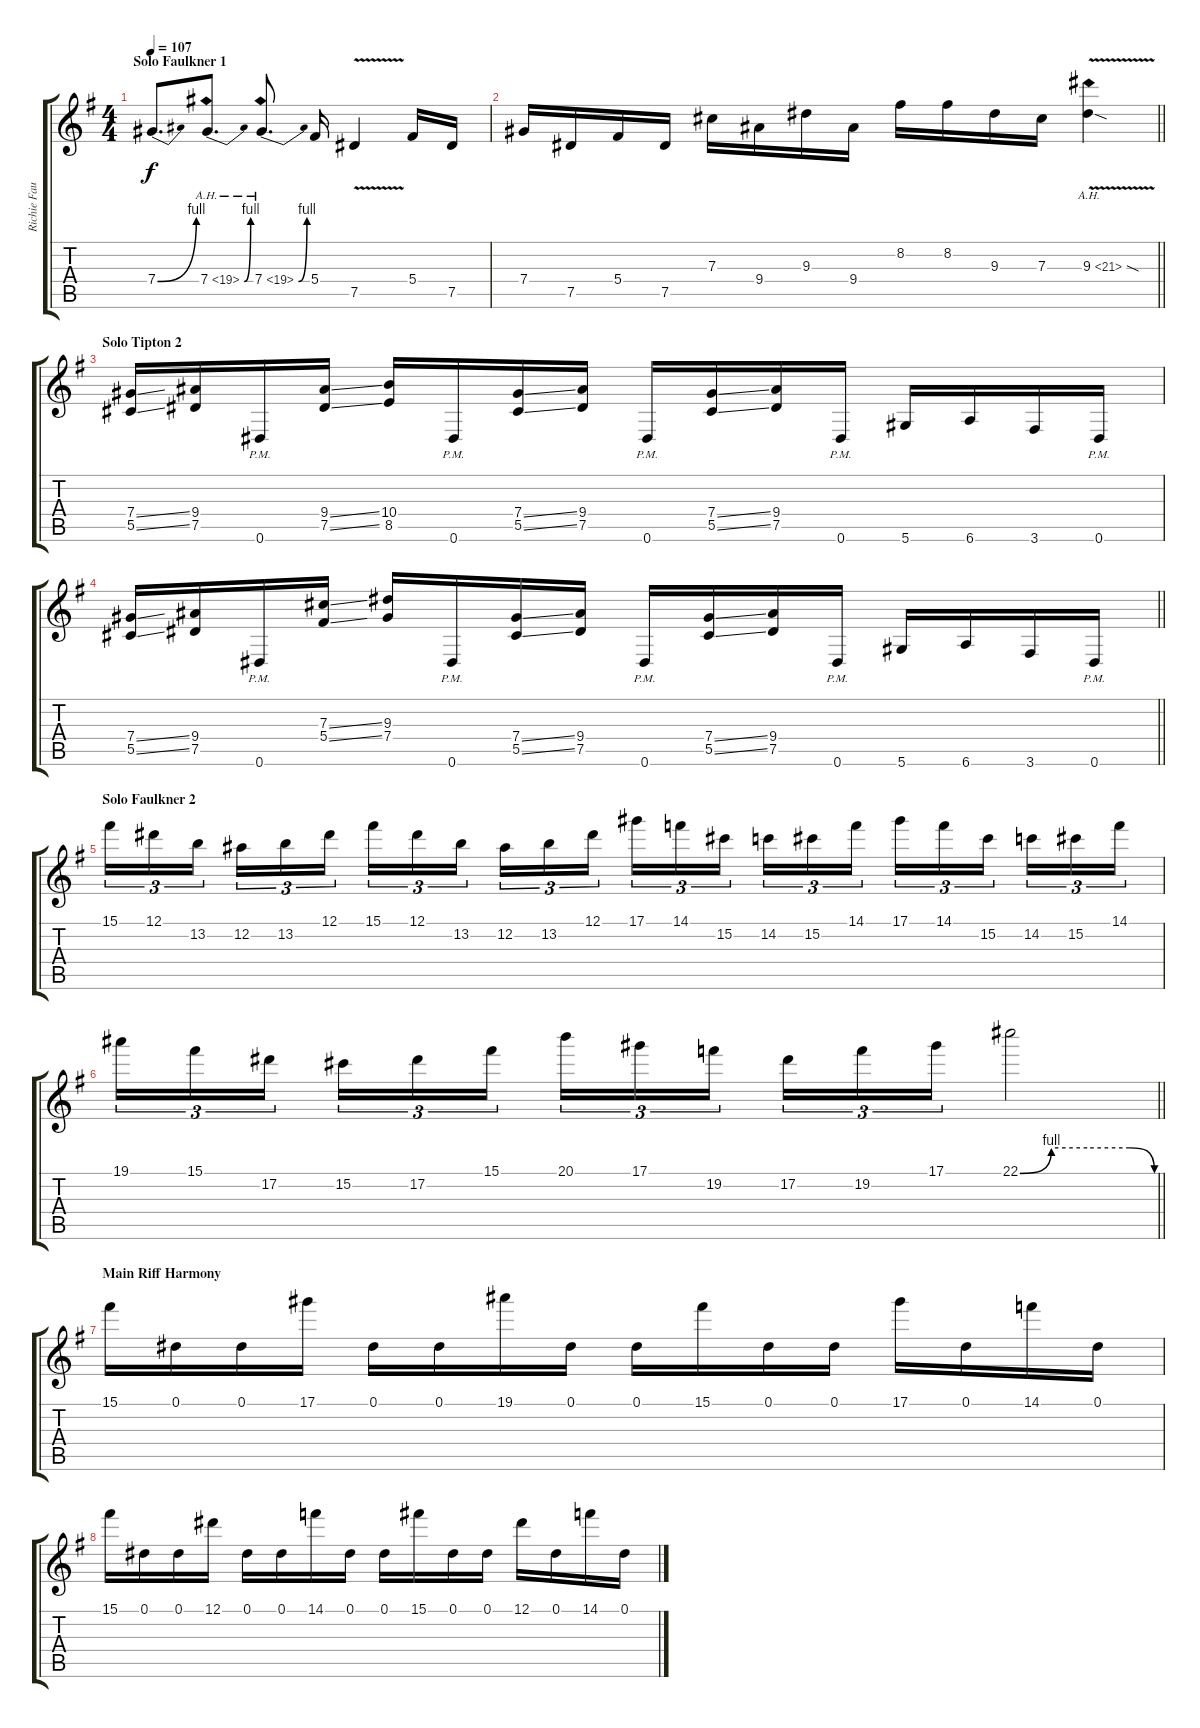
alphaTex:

\track ("Richie Faulkner" "Richie Fau") {instrument overdrivenguitar}
\staff {score tabs}
\tuning (Eb4 Bb3 Gb3 Db3 Ab2 Eb2) {hide}
\ts (4 4)
\section ("" "Solo Faulkner 1")
\tempo 107
\clef g2
\ks eminor
7.4{be (bend 0 0 60 4)}.8{d dy f} 7.4{be (bend 0 0 60 4) ah 12}.8{d} 7.4{be (bend 0 0 60 4) ah 12}.8{d} 5.4.16 7.5{v}.4 5.4.16 7.5.16 |
\barLineRight lightlight
7.4.16 7.5.16 5.4.16 7.5.16 7.3.16 9.4.16 9.3.16 9.4.16 8.2.16 8.2.16 9.3.16 7.3.16 9.3{ah 12 v sod}.4 |
\section ("" "Solo Tipton 2")
(7.4{ss} 5.5{ss}).16 (9.4 7.5).16 0.6{pm}.16 (9.4{ss} 7.5{ss}).16 (10.4 8.5).16 0.6{pm}.16 (7.4{ss} 5.5{ss}).16 (9.4 7.5).16 0.6{pm}.16 (7.4{ss} 5.5{ss}).16 (9.4 7.5).16 0.6{pm}.16 5.6.16 6.6.16 3.6.16 0.6{pm}.16 |
\barLineRight lightlight
(7.4{ss} 5.5{ss}).16 (9.4 7.5).16 0.6{pm}.16 (7.3{ss} 5.4{ss}).16 (9.3 7.4).16 0.6{pm}.16 (7.4{ss} 5.5{ss}).16 (9.4 7.5).16 0.6{pm}.16 (7.4{ss} 5.5{ss}).16 (9.4 7.5).16 0.6{pm}.16 5.6.16 6.6.16 3.6.16 0.6{pm}.16 |
\section ("" "Solo Faulkner 2")
15.1.16{tu (3 2)} 12.1.16{tu (3 2)} 13.2.16{tu (3 2) beam splitsecondary} 12.2.16{tu (3 2)} 13.2.16{tu (3 2)} 12.1.16{tu (3 2)} 15.1.16{tu (3 2)} 12.1.16{tu (3 2)} 13.2.16{tu (3 2) beam splitsecondary} 12.2.16{tu (3 2)} 13.2.16{tu (3 2)} 12.1.16{tu (3 2)} 17.1.16{tu (3 2)} 14.1.16{tu (3 2)} 15.2.16{tu (3 2) beam splitsecondary} 14.2.16{tu (3 2)} 15.2.16{tu (3 2)} 14.1.16{tu (3 2)} 17.1.16{tu (3 2)} 14.1.16{tu (3 2)} 15.2.16{tu (3 2) beam splitsecondary} 14.2.16{tu (3 2)} 15.2.16{tu (3 2)} 14.1.16{tu (3 2)} |
\barLineRight lightlight
19.1.16{tu (3 2)} 15.1.16{tu (3 2)} 17.2.16{tu (3 2) beam splitsecondary} 15.2.16{tu (3 2)} 17.2.16{tu (3 2)} 15.1.16{tu (3 2)} 20.1.16{tu (3 2)} 17.1.16{tu (3 2)} 19.2.16{tu (3 2) beam splitsecondary} 17.2.16{tu (3 2)} 19.2.16{tu (3 2)} 17.1.16{tu (3 2)} 22.1{be (custom 0 0 14 4 30 4 49 4 60 0)}.2 |
\section ("" "Main Riff Harmony")
15.1.16 0.1.16 0.1.16 17.1.16 0.1.16 0.1.16 19.1.16 0.1.16 0.1.16 15.1.16 0.1.16 0.1.16 17.1.16 0.1.16 14.1.16 0.1.16 |
15.1.16 0.1.16 0.1.16 12.1.16 0.1.16 0.1.16 14.1.16 0.1.16 0.1.16 15.1.16 0.1.16 0.1.16 12.1.16 0.1.16 14.1.16 0.1.16
